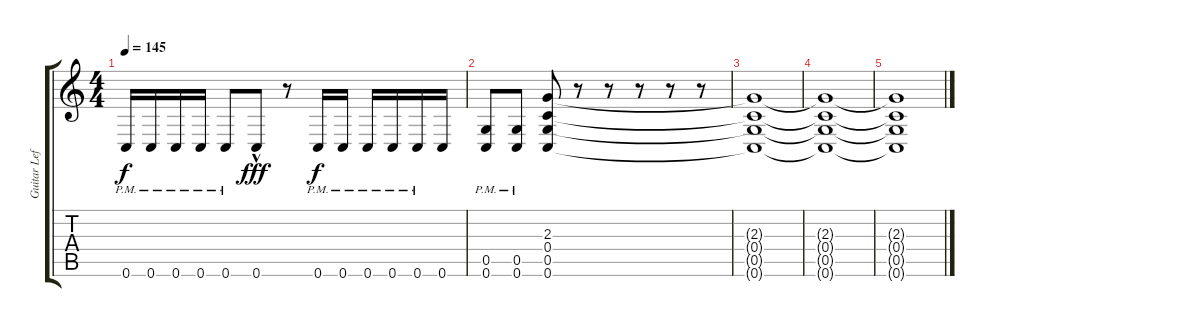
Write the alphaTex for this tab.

\track ("Guitar Left" "Guitar Lef") {instrument distortionguitar}
\staff {score tabs}
\tuning (D4 A3 F3 C3 G2 C2) {hide}
\ts (4 4)
\tempo 145
\clef g2
\ks c
0.6{pm}.16{dy f} 0.6{pm}.16 0.6{pm}.16 0.6{pm}.16 0.6{pm}.8 0.6{hac}.8{dy fff} r.8 0.6{pm}.16{dy f} 0.6{pm}.16 0.6{pm}.16 0.6{pm}.16 0.6{pm}.16 0.6.16 |
(0.5{pm} 0.6{pm}).8 (0.5{pm} 0.6{pm}).8 (2.3 0.4 0.5 0.6).8 r.8 r.8 r.8 r.8 r.8 |
(2.3{t} 0.4{t} 0.5{t} 0.6{t}).1 |
(2.3{t} 0.4{t} 0.5{t} 0.6{t}).1 |
(2.3{t} 0.4{t} 0.5{t} 0.6{t}).1
